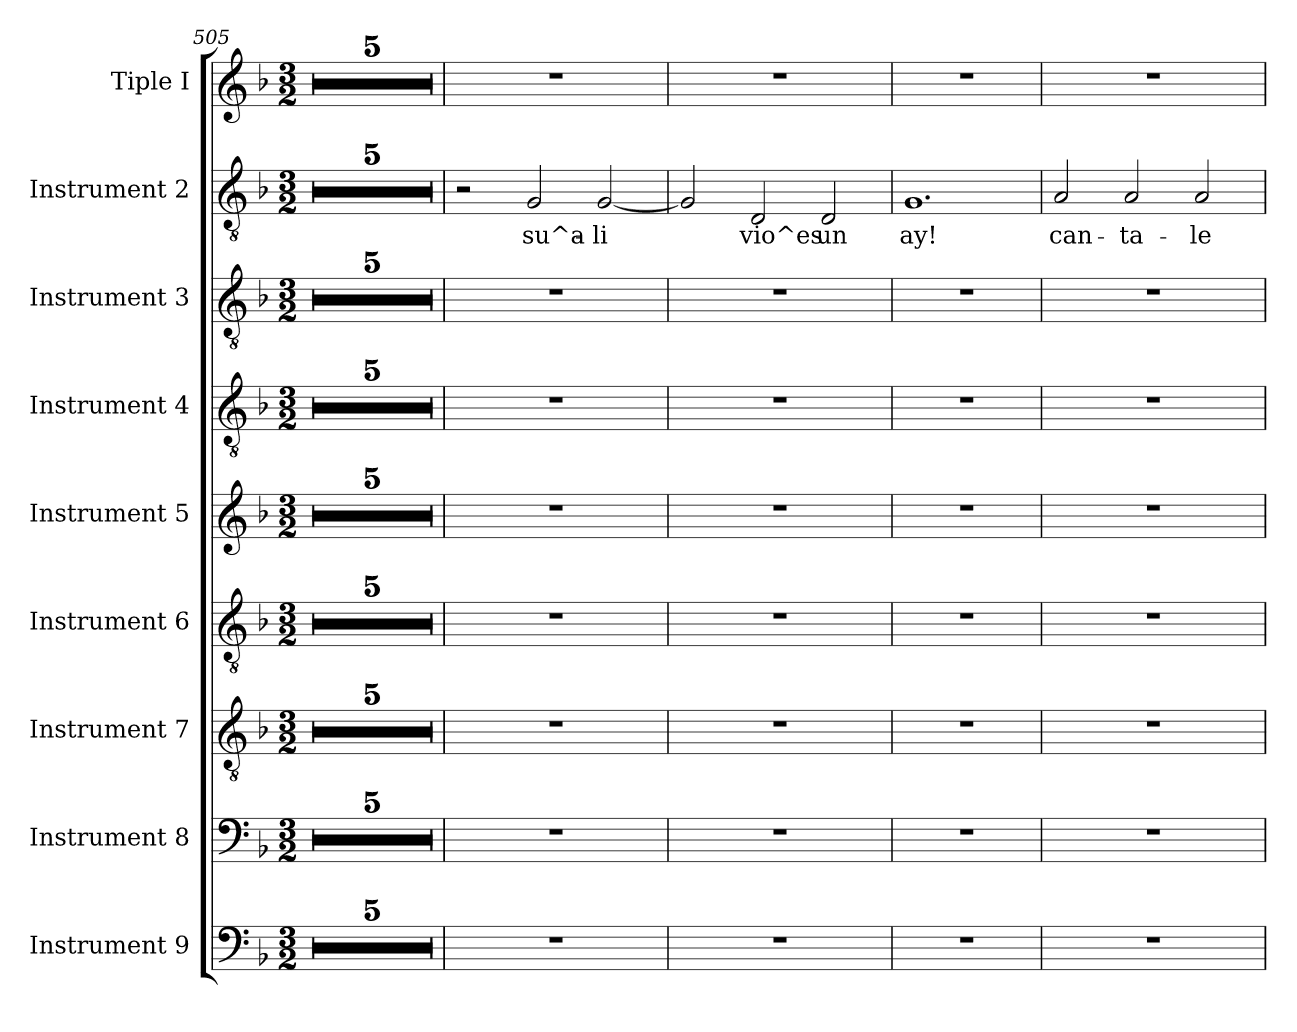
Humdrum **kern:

**kern	**kern	**kern	**kern	**kern	**kern	**kern	**kern	**text	**kern
*part9	*part8	*part7	*part6	*part5	*part4	*part3	*part2	*part2	*part1
*staff9	*staff8	*staff7	*staff6	*staff5	*staff4	*staff3	*staff2	*staff2	*staff1
*I"Instrument 9	*I"Instrument 8	*I"Instrument 7	*I"Instrument 6	*I"Instrument 5	*I"Instrument 4	*I"Instrument 3	*I"Instrument 2	*	*I"Tiple I
*clefF4	*clefF4	*clefGv2	*clefGv2	*clefG2	*clefGv2	*clefGv2	*clefGv2	*	*clefG2
*k[b-]	*k[b-]	*k[b-]	*k[b-]	*k[b-]	*k[b-]	*k[b-]	*k[b-]	*	*k[b-]
*F:	*F:	*F:	*F:	*F:	*F:	*F:	*F:	*	*F:
*M3/2	*M3/2	*M3/2	*M3/2	*M3/2	*M3/2	*M3/2	*M3/2	*	*M3/2
=505	=505	=505	=505	=505	=505	=505	=505	=505	=505
1.r	1.r	1.r	1.r	1.r	1.r	1.r	1.r	.	1.r
=506	=506	=506	=506	=506	=506	=506	=506	=506	=506
1.r	1.r	1.r	1.r	1.r	1.r	1.r	1.r	.	1.r
=507	=507	=507	=507	=507	=507	=507	=507	=507	=507
1.r	1.r	1.r	1.r	1.r	1.r	1.r	1.r	.	1.r
=508	=508	=508	=508	=508	=508	=508	=508	=508	=508
1.r	1.r	1.r	1.r	1.r	1.r	1.r	1.r	.	1.r
=509	=509	=509	=509	=509	=509	=509	=509	=509	=509
1.r	1.r	1.r	1.r	1.r	1.r	1.r	1.r	.	1.r
=510	=510	=510	=510	=510	=510	=510	=510	=510	=510
1.r	1.r	1.r	1.r	1.r	1.r	1.r	2r	.	1.r
!	!	!	!	!	!	!	!	!LO:LY:b:cj	!
.	.	.	.	.	.	.	2G/	su^a-	.
!	!	!	!	!	!	!	!	!LO:LY:b:cj	!
.	.	.	.	.	.	.	[<2G/	-li-	.
=511	=511	=511	=511	=511	=511	=511	=511	=511	=511
!	!	!	!	!	!	!	!	!LO:LY:b:cj	!
1.r	1.r	1.r	1.r	1.r	1.r	1.r	2G/]	--	1.r
!	!	!	!	!	!	!	!	!LO:LY:b:cj	!
.	.	.	.	.	.	.	2D/	-vio^es	.
!	!	!	!	!	!	!	!	!LO:LY:b:cj	!
.	.	.	.	.	.	.	2D/	un	.
=512	=512	=512	=512	=512	=512	=512	=512	=512	=512
!	!	!	!	!	!	!	!	!LO:LY:b:cj	!
1.r	1.r	1.r	1.r	1.r	1.r	1.r	1.G	ay!	1.r
!!LO:LB:g=z
=513	=513	=513	=513	=513	=513	=513	=513	=513	=513
!	!	!	!	!	!	!	!	!LO:LY:b:cj	!
1.r	1.r	1.r	1.r	1.r	1.r	1.r	2A/	can-	1.r
!	!	!	!	!	!	!	!	!LO:LY:b:cj	!
.	.	.	.	.	.	.	2A/	-ta-	.
!	!	!	!	!	!	!	!	!LO:LY:b:cj	!
.	.	.	.	.	.	.	2A/	-le	.
=	=	=	=	=	=	=	=	=	=
*-	*-	*-	*-	*-	*-	*-	*-	*-	*-
